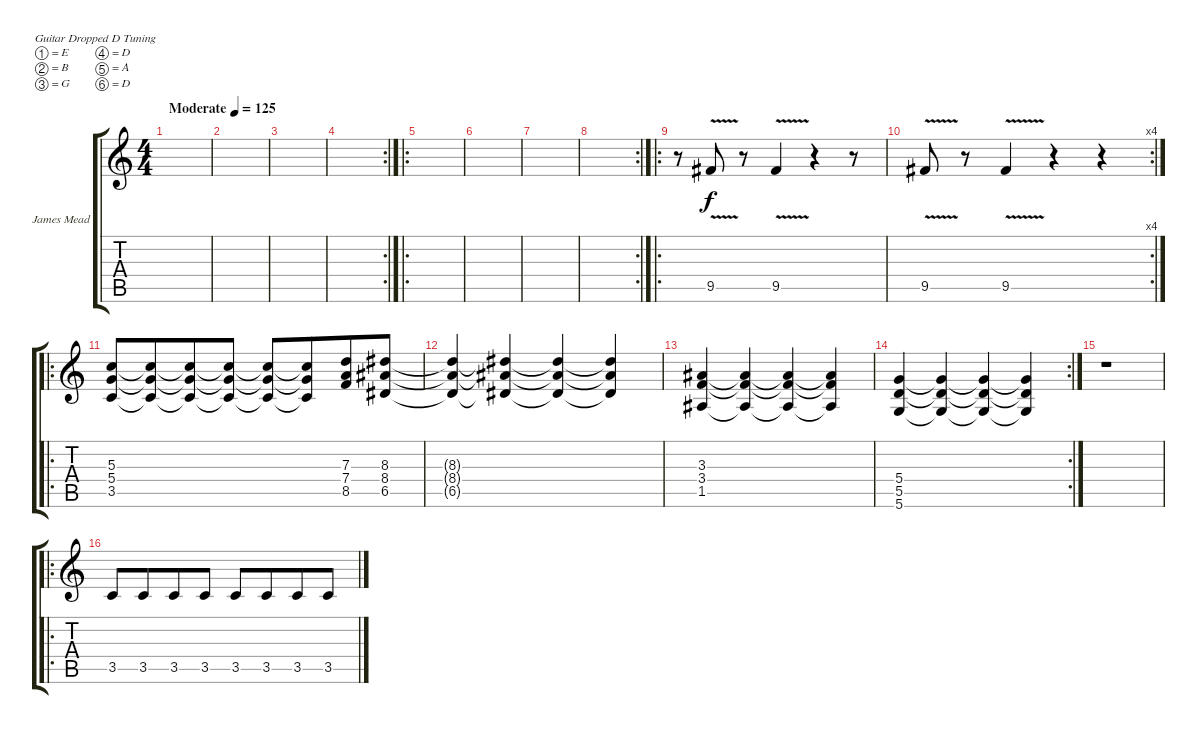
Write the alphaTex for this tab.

\defaultSystemsLayout 4
\bracketExtendMode groupsimilarinstruments
\firstSystemTrackNameOrientation horizontal
\otherSystemsTrackNameOrientation horizontal
\track ("James Mead" "James Mead") {instrument overdrivenguitar}
\staff {score tabs}
\tuning (E4 B3 G3 D3 A2 D2)
\ts (4 4)
\beaming (8 4 4)
\tempo (125 "Moderate")
\clef g2
\scale
0.487395
\ks c
|
\scale
0.256303 |
\scale
0.256303 |
\rc 2
\scale
0.333333 |
\ro
\scale
0.363184 |
\scale
0.303483 |
\scale
0.303483 |
\rc 2
\scale
0.333333 |
\ro
\scale
0.363184 r.8 9.5{v}.8 r.8 9.5{v}.4 r.4 r.8 |
\rc 4
\scale
0.333333 9.5{v}.8 r.8 9.5{v}.4 r.4 r.4 |
\ro
\scale
0.363184 (3.5 5.3 5.4).8 (3.5{t} 5.3{t} 5.4{t}).8 (3.5{t} 5.3{t} 5.4{t}).8 (3.5{t} 5.3{t} 5.4{t}).8 (3.5{t} 5.3{t} 5.4{t}).8 (3.5{t} 5.3{t} 5.4{t}).8 (7.3 7.4 8.5).8 (8.3 8.4 6.5).8 |
\scale
0.303483 (8.3{t} 8.4{t} 6.5{t}).4 (8.3{t} 8.4{t} 6.5{t}).4 (8.3{t} 8.4{t} 6.5{t}).4 (8.3{t} 8.4{t} 6.5{t}).4 |
(1.5 3.4 3.3).4 (1.5{t} 3.4{t} 3.3{t}).4 (1.5{t} 3.4{t} 3.3{t}).4 (1.5{t} 3.4{t} 3.3{t}).4 |
\rc 2
(5.6 5.5 5.4).4 (5.6{t} 5.5{t} 5.4{t}).4 (5.6{t} 5.5{t} 5.4{t}).4 (5.6{t} 5.5{t} 5.4{t}).4 |
r.1 |
\ro
3.5.8 3.5.8 3.5.8 3.5.8 3.5.8 3.5.8 3.5.8 3.5.8
